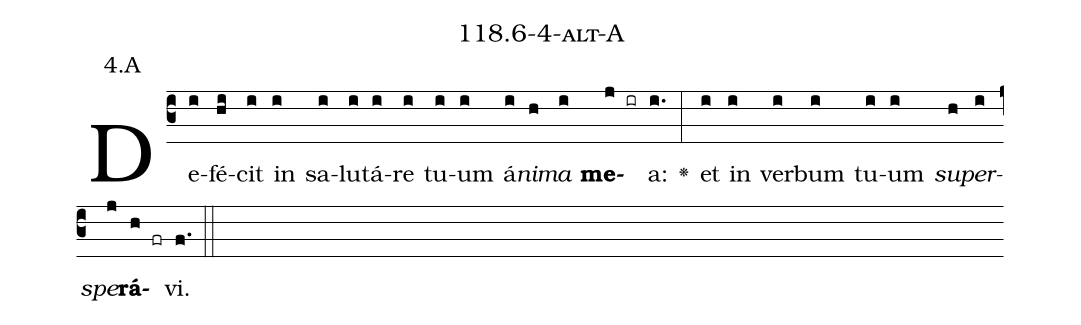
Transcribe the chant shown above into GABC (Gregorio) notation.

name: 118.6-4-alt-A;
annotation: 4.A;
%%
(c3)De(i)fé(hi)cit(i) in(i) sa(i)lu(i)tá(i)re(i) tu(i)um(i) á(i)<i>ni</i>(h)<i>ma</i>(i) <b>me</b>(j ir)a:(i.) <v>\greheightstar</v>(:) et(i) in(i) ver(i)bum(i) tu(i)um(i) <i>su</i>(h)<i>per</i>(i)<i>spe</i>(j)<b>rá</b>(h fr)vi.(f.) (::)


%E(i) u(h) o(i) u(j) a(h) e.(f.) (::)
